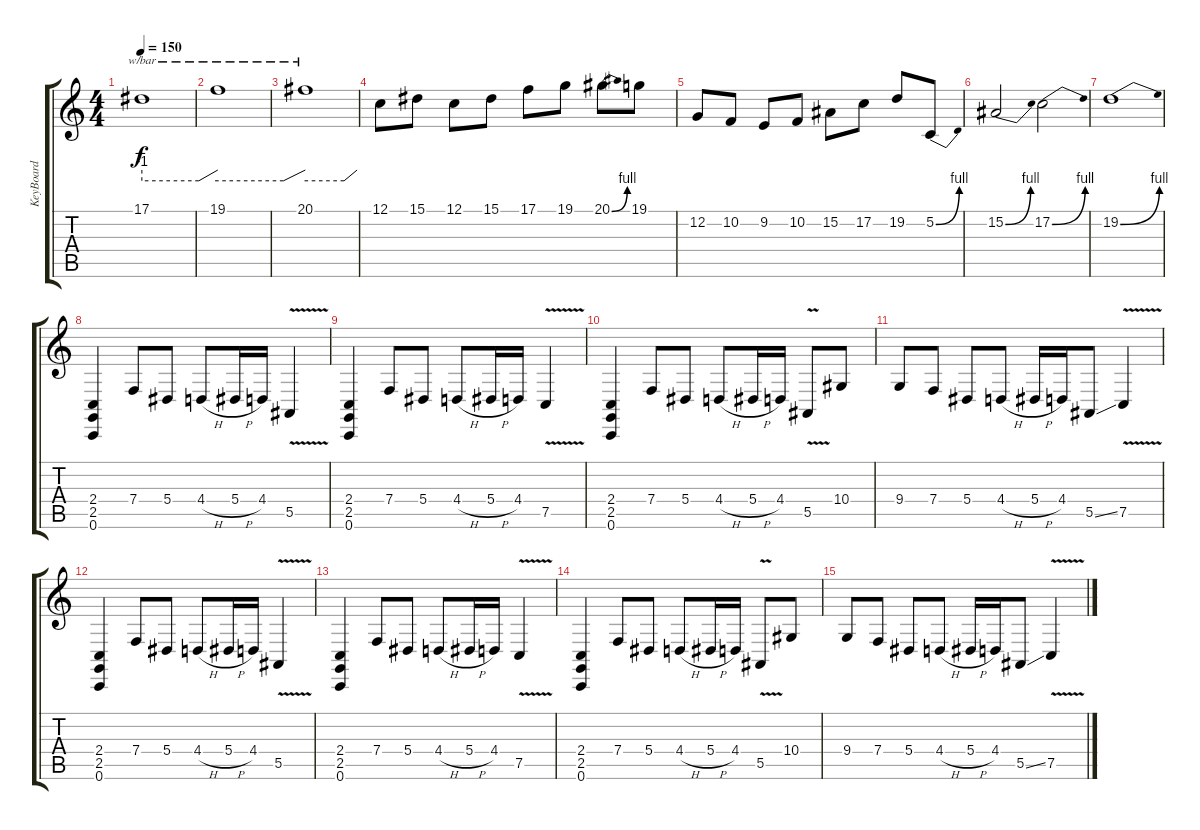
\track ("KeyBoard" "KeyBoard") {instrument synthstrings2}
\staff {score tabs}
\tuning (C4 G3 Eb3 Bb2 F2 C2) {hide}
\ts (4 4)
\tempo 150
\clef g2
\ks c
17.1.1{tbe (custom default 0 -4 45 -4 60 0) dy f} |
19.1.1{tbe (custom default 0 -4 45 -4 60 0)} |
20.1.1{tbe (custom default 0 -4 45 -4 60 0)} |
12.1.8 15.1.8 12.1.8 15.1.8 17.1.8 19.1.8 20.1{be (bend 0 0 60 4)}.8 19.1.8 |
12.2.8 10.2.8 9.2.8 10.2.8 15.2.8 17.2.8 19.2.8 5.2{be (bend 0 0 60 4)}.8 |
15.2{be (bend 0 0 60 4)}.2 17.2{be (bend 0 0 60 4)}.2 |
19.2{be (bend 0 0 60 4)}.1 |
(2.4 2.5 0.6).4 7.4.8 5.4.8 4.4{h}.8 5.4{h}.16 4.4.16 5.5{v}.4 |
(2.4 2.5 0.6).4 7.4.8 5.4.8 4.4{h}.8 5.4{h}.16 4.4.16 7.5{v}.4 |
(2.4 2.5 0.6).4 7.4.8 5.4.8 4.4{h}.8 5.4{h}.16 4.4.16 5.5{v}.8 10.4.8 |
9.4.8 7.4.8 5.4.8 4.4{h}.8 5.4{h}.16 4.4.16 5.5{ss}.8 7.5{v}.4 |
(2.4 2.5 0.6).4 7.4.8 5.4.8 4.4{h}.8 5.4{h}.16 4.4.16 5.5{v}.4 |
(2.4 2.5 0.6).4 7.4.8 5.4.8 4.4{h}.8 5.4{h}.16 4.4.16 7.5{v}.4 |
(2.4 2.5 0.6).4 7.4.8 5.4.8 4.4{h}.8 5.4{h}.16 4.4.16 5.5{v}.8 10.4.8 |
9.4.8 7.4.8 5.4.8 4.4{h}.8 5.4{h}.16 4.4.16 5.5{ss}.8 7.5{v}.4
